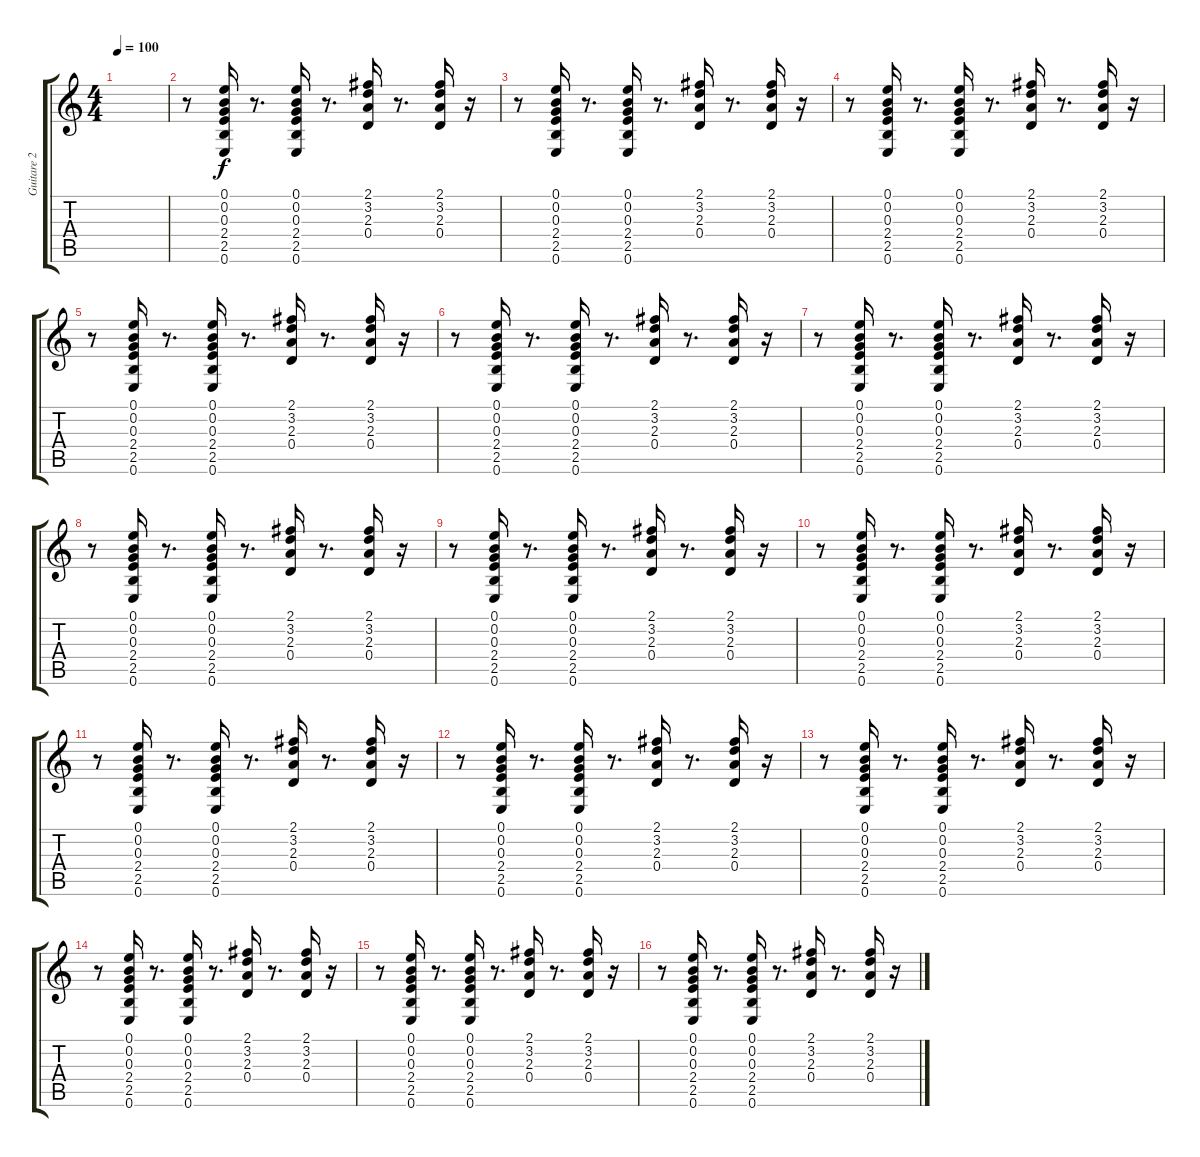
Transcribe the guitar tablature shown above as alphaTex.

\track ("Guitare 2" "Guitare 2") {instrument electricguitarclean}
\staff {score tabs}
\tuning (E4 B3 G3 D3 A2 E2) {hide}
\ts (4 4)
\tempo 100
\clef g2
\ks c
|
r.8 (0.1 0.2 0.3 2.4 2.5 0.6).16 r.8{d} (0.1 0.2 0.3 2.4 2.5 0.6).16 r.8{d} (2.1 3.2 2.3 0.4).16 r.8{d} (2.1 3.2 2.3 0.4).16 r.16 |
r.8 (0.1 0.2 0.3 2.4 2.5 0.6).16 r.8{d} (0.1 0.2 0.3 2.4 2.5 0.6).16 r.8{d} (2.1 3.2 2.3 0.4).16 r.8{d} (2.1 3.2 2.3 0.4).16 r.16 |
r.8 (0.1 0.2 0.3 2.4 2.5 0.6).16 r.8{d} (0.1 0.2 0.3 2.4 2.5 0.6).16 r.8{d} (2.1 3.2 2.3 0.4).16 r.8{d} (2.1 3.2 2.3 0.4).16 r.16 |
r.8 (0.1 0.2 0.3 2.4 2.5 0.6).16 r.8{d} (0.1 0.2 0.3 2.4 2.5 0.6).16 r.8{d} (2.1 3.2 2.3 0.4).16 r.8{d} (2.1 3.2 2.3 0.4).16 r.16 |
r.8 (0.1 0.2 0.3 2.4 2.5 0.6).16 r.8{d} (0.1 0.2 0.3 2.4 2.5 0.6).16 r.8{d} (2.1 3.2 2.3 0.4).16 r.8{d} (2.1 3.2 2.3 0.4).16 r.16 |
r.8 (0.1 0.2 0.3 2.4 2.5 0.6).16 r.8{d} (0.1 0.2 0.3 2.4 2.5 0.6).16 r.8{d} (2.1 3.2 2.3 0.4).16 r.8{d} (2.1 3.2 2.3 0.4).16 r.16 |
r.8 (0.1 0.2 0.3 2.4 2.5 0.6).16 r.8{d} (0.1 0.2 0.3 2.4 2.5 0.6).16 r.8{d} (2.1 3.2 2.3 0.4).16 r.8{d} (2.1 3.2 2.3 0.4).16 r.16 |
r.8 (0.1 0.2 0.3 2.4 2.5 0.6).16 r.8{d} (0.1 0.2 0.3 2.4 2.5 0.6).16 r.8{d} (2.1 3.2 2.3 0.4).16 r.8{d} (2.1 3.2 2.3 0.4).16 r.16 |
r.8 (0.1 0.2 0.3 2.4 2.5 0.6).16 r.8{d} (0.1 0.2 0.3 2.4 2.5 0.6).16 r.8{d} (2.1 3.2 2.3 0.4).16 r.8{d} (2.1 3.2 2.3 0.4).16 r.16 |
r.8 (0.1 0.2 0.3 2.4 2.5 0.6).16 r.8{d} (0.1 0.2 0.3 2.4 2.5 0.6).16 r.8{d} (2.1 3.2 2.3 0.4).16 r.8{d} (2.1 3.2 2.3 0.4).16 r.16 |
r.8 (0.1 0.2 0.3 2.4 2.5 0.6).16 r.8{d} (0.1 0.2 0.3 2.4 2.5 0.6).16 r.8{d} (2.1 3.2 2.3 0.4).16 r.8{d} (2.1 3.2 2.3 0.4).16 r.16 |
r.8 (0.1 0.2 0.3 2.4 2.5 0.6).16 r.8{d} (0.1 0.2 0.3 2.4 2.5 0.6).16 r.8{d} (2.1 3.2 2.3 0.4).16 r.8{d} (2.1 3.2 2.3 0.4).16 r.16 |
r.8 (0.1 0.2 0.3 2.4 2.5 0.6).16 r.8{d} (0.1 0.2 0.3 2.4 2.5 0.6).16 r.8{d} (2.1 3.2 2.3 0.4).16 r.8{d} (2.1 3.2 2.3 0.4).16 r.16 |
r.8 (0.1 0.2 0.3 2.4 2.5 0.6).16 r.8{d} (0.1 0.2 0.3 2.4 2.5 0.6).16 r.8{d} (2.1 3.2 2.3 0.4).16 r.8{d} (2.1 3.2 2.3 0.4).16 r.16 |
r.8 (0.1 0.2 0.3 2.4 2.5 0.6).16 r.8{d} (0.1 0.2 0.3 2.4 2.5 0.6).16 r.8{d} (2.1 3.2 2.3 0.4).16 r.8{d} (2.1 3.2 2.3 0.4).16 r.16
